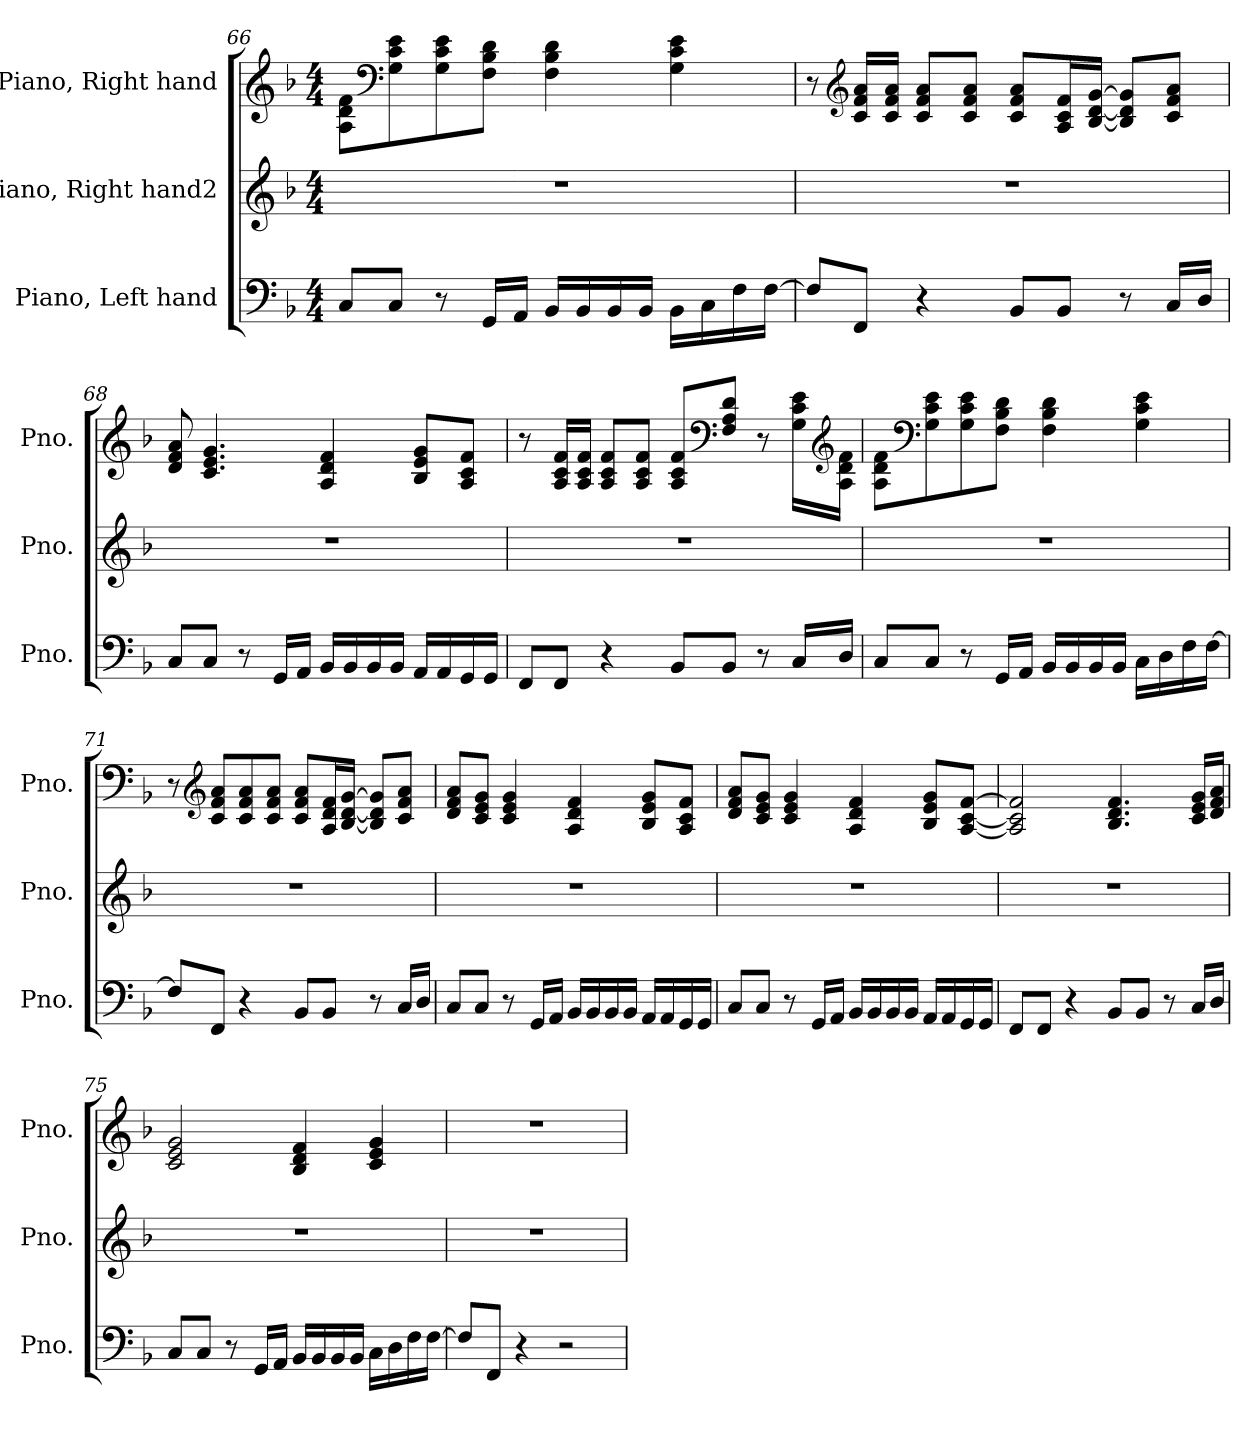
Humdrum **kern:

**kern	**kern	**kern
*part3	*part2	*part1
*staff3	*staff2	*staff1
*I"Piano, Left hand	*I"Piano, Right hand2	*I"Piano, Right hand
*I'Pno.	*I'Pno.	*I'Pno.
*clefF4	*clefG2	*clefG2
*k[b-]	*k[b-]	*k[b-]
*M4/4	*M4/4	*M4/4
=66	=66	=66
8C/L	1r	8A\ 8d\ 8f\L
*	*	*clefF4
8C/J	.	8G\ 8c\ 8e\
8r	.	8G\ 8c\ 8e\
16GG/LL	.	8F\ 8B-\ 8d\J
16AA/JJ	.	.
16BB-/LL	.	4F\ 4B-\ 4d\
16BB-/	.	.
16BB-/	.	.
16BB-/JJ	.	.
16BB-\LL	.	4G\ 4c\ 4e\
16C\	.	.
16F\	.	.
[16F\JJ	.	.
!!LO:PB:g=z
=67	=67	=67
8F/L]	1r	8r
*	*	*clefG2
8FF/J	.	16c/ 16f/ 16a/LL
.	.	16c/ 16f/ 16a/JJ
4r	.	8c/ 8f/ 8a/L
.	.	8c/ 8f/ 8a/J
8BB-/L	.	8c/ 8f/ 8a/L
8BB-/J	.	16A/ 16c/ 16f/L
.	.	[16B-/ [16d/ [16g/JJ
8r	.	8B-/] 8d/] 8g/]L
16C/LL	.	8c/ 8f/ 8a/J
16D/JJ	.	.
=68	=68	=68
8C/L	1r	8d/ 8f/ 8a/
8C/J	.	4.c/ 4.e/ 4.g/
8r	.	.
16GG/LL	.	.
16AA/JJ	.	.
16BB-/LL	.	4A/ 4d/ 4f/
16BB-/	.	.
16BB-/	.	.
16BB-/JJ	.	.
16AA/LL	.	8B-/ 8e/ 8g/L
16AA/	.	.
16GG/	.	8A/ 8c/ 8f/J
16GG/JJ	.	.
!!LO:LB:g=z
=69	=69	=69
8FF/L	1r	8r
8FF/J	.	16A/ 16c/ 16f/LL
.	.	16A/ 16c/ 16f/JJ
4r	.	8A/ 8c/ 8f/L
.	.	8A/ 8c/ 8f/J
8BB-/L	.	8A/ 8c/ 8f/L
*	*	*clefF4
8BB-/J	.	8F/ 8A/ 8d/J
8r	.	8r
16C/LL	.	16G\ 16c\ 16e\LL
*	*	*clefG2
16D/JJ	.	16A\ 16d\ 16f\JJ
=70	=70	=70
8C/L	1r	8A\ 8d\ 8f\L
*	*	*clefF4
8C/J	.	8G\ 8c\ 8e\
8r	.	8G\ 8c\ 8e\
16GG/LL	.	8F\ 8B-\ 8d\J
16AA/JJ	.	.
16BB-/LL	.	4F\ 4B-\ 4d\
16BB-/	.	.
16BB-/	.	.
16BB-/JJ	.	.
16C\LL	.	4G\ 4c\ 4e\
16D\	.	.
16F\	.	.
[16F\JJ	.	.
!!LO:LB:g=z
=71	=71	=71
8F/L]	1r	8r
*	*	*clefG2
8FF/J	.	8c/ 8f/ 8a/L
4r	.	8c/ 8f/ 8a/
.	.	8c/ 8f/ 8a/J
8BB-/L	.	8c/ 8f/ 8a/L
8BB-/J	.	16A/ 16d/ 16f/L
.	.	[16B-/ [16d/ [16g/JJ
8r	.	8B-/] 8d/] 8g/]L
16C/LL	.	8c/ 8f/ 8a/J
16D/JJ	.	.
=72	=72	=72
8C/L	1r	8d/ 8f/ 8a/L
8C/J	.	8c/ 8e/ 8g/J
8r	.	4c/ 4e/ 4g/
16GG/LL	.	.
16AA/JJ	.	.
16BB-/LL	.	4A/ 4d/ 4f/
16BB-/	.	.
16BB-/	.	.
16BB-/JJ	.	.
16AA/LL	.	8B-/ 8e/ 8g/L
16AA/	.	.
16GG/	.	8A/ 8c/ 8f/J
16GG/JJ	.	.
=73	=73	=73
8C/L	1r	8d/ 8f/ 8a/L
8C/J	.	8c/ 8e/ 8g/J
8r	.	4c/ 4e/ 4g/
16GG/LL	.	.
16AA/JJ	.	.
16BB-/LL	.	4A/ 4d/ 4f/
16BB-/	.	.
16BB-/	.	.
16BB-/JJ	.	.
16AA/LL	.	8B-/ 8e/ 8g/L
16AA/	.	.
16GG/	.	[8A/ [8c/ [8f/J
16GG/JJ	.	.
!!LO:LB:g=z
=74	=74	=74
8FF/L	1r	2A/] 2c/] 2f/]
8FF/J	.	.
4r	.	.
8BB-/L	.	4.B-/ 4.d/ 4.f/
8BB-/J	.	.
8r	.	.
16C/LL	.	16c/ 16e/ 16g/LL
16D/JJ	.	16d/ 16f/ 16a/JJ
=75	=75	=75
8C/L	1r	2c/ 2e/ 2g/
8C/J	.	.
8r	.	.
16GG/LL	.	.
16AA/JJ	.	.
16BB-/LL	.	4B-/ 4d/ 4f/
16BB-/	.	.
16BB-/	.	.
16BB-/JJ	.	.
16C\LL	.	4c/ 4e/ 4g/
16D\	.	.
16F\	.	.
[16F\JJ	.	.
=76	=76	=76
8F/L]	1r	1r
8FF/J	.	.
4r	.	.
2r	.	.
=	=	=
*-	*-	*-
